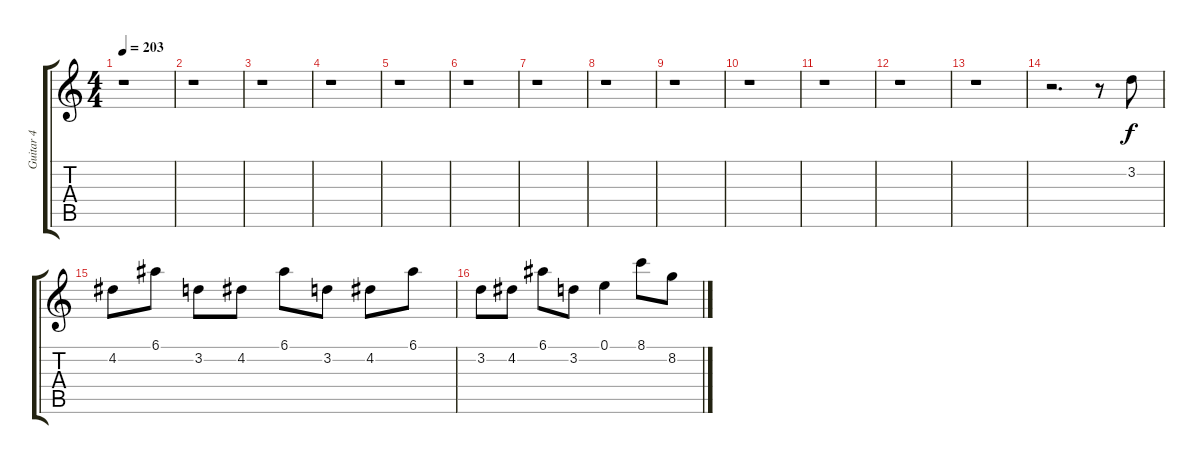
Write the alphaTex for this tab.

\track ("Guitar 4" "Guitar 4") {instrument distortionguitar}
\staff {score tabs}
\tuning (E4 B3 G3 D3 A2 E2) {hide}
\ts (4 4)
\tempo 203
\clef g2
\ks c
r.1{dy f} |
r.1 |
r.1 |
r.1 |
r.1 |
r.1 |
r.1 |
r.1 |
r.1 |
r.1 |
r.1 |
r.1 |
r.1 |
r.2{d} r.8 3.2.8 |
4.2.8 6.1.8 3.2.8 4.2.8 6.1.8 3.2.8 4.2.8 6.1.8 |
3.2.8 4.2.8 6.1.8 3.2.8 0.1.4 8.1.8 8.2.8
